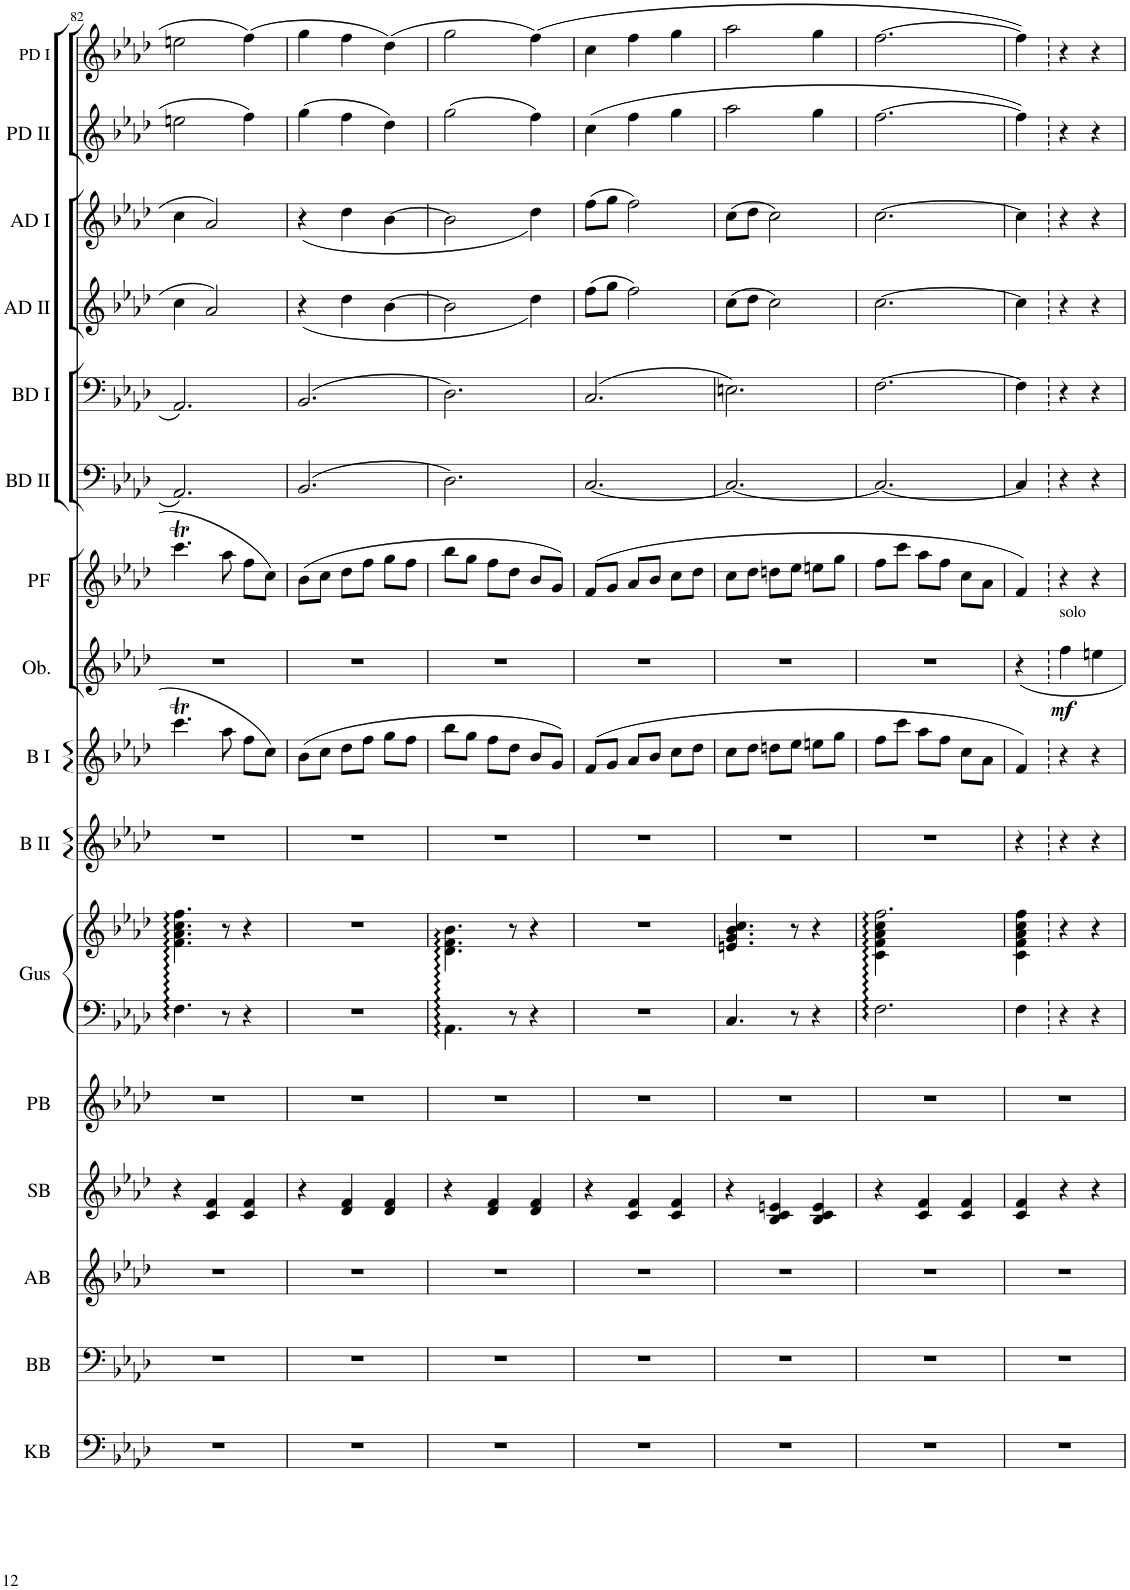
**kern	**kern	**kern	**kern	**kern	**kern	**kern	**kern	**kern	**kern	**dynam	**kern	**kern	**kern	**kern	**kern	**kern	**kern
*part16	*part15	*part14	*part13	*part12	*part11	*part11	*part10	*part9	*part8	*part8	*part7	*part6	*part5	*part4	*part3	*part2	*part1
*staff17	*staff16	*staff15	*staff14	*staff13	*staff12	*staff11	*staff10	*staff9	*staff8	*staff8	*staff7	*staff6	*staff5	*staff4	*staff3	*staff2	*staff1
*I"Kontrabas	*I"Basbalalajka	*I"Altbalalajka	*I"Sekundbalalajka	*I"Primbalalajka	*I"Gusli (klaviatur)	*	*I"Bajan II	*I"Bajan I	*I"Oboe	*	*I"Piccoloflöjt	*I"Basdomra II	*I"Basdomra I	*I"Altdomra II	*I"Altdomra I	*I"Primdomra II	*I"Primdomra I
*I'KB	*I'BB	*I'AB	*I'SB	*I'PB	*I'Gus	*	*I'B II	*I'B I	*I'Ob.	*	*I'PF	*I'BD II	*I'BD I	*I'AD II	*I'AD I	*I'PD II	*I'PD I
!!LO:PB:g=z
*clefF4	*clefF4	*clefG2	*clefG2	*clefG2	*clefF4	*clefG2	*clefG2	*clefG2	*clefG2	*	*clefG2	*clefF4	*clefF4	*clefG2	*clefG2	*clefG2	*clefG2
*	*	*	*	*	*	*	*	*	*	*	*Trd-7c-12	*	*	*	*	*	*
*k[b-e-a-d-]	*k[b-e-a-d-]	*k[b-e-a-d-]	*k[b-e-a-d-]	*k[b-e-a-d-]	*k[b-e-a-d-]	*k[b-e-a-d-]	*k[b-e-a-d-]	*k[b-e-a-d-]	*k[b-e-a-d-]	*	*k[b-e-a-d-]	*k[b-e-a-d-]	*k[b-e-a-d-]	*k[b-e-a-d-]	*k[b-e-a-d-]	*k[b-e-a-d-]	*k[b-e-a-d-]
*M3/4	*M3/4	*M3/4	*M3/4	*M3/4	*M3/4	*M3/4	*M3/4	*M3/4	*M3/4	*	*M3/4	*M3/4	*M3/4	*M3/4	*M3/4	*M3/4	*M3/4
=82	=82	=82	=82	=82	=82	=82	=82	=82	=82	=82	=82	=82	=82	=82	=82	=82	=82
2.r	2.r	2.r	4r	2.r	4.F\	4.f\ 4.a-\ 4.cc\ 4.ff\	2.r	4.ccct\	2.r	.	4.ccct\	2.AA-/	2.AA-/	4cc\	4cc\	2een\	2een\
.	.	.	4c/ 4f/	.	.	.	.	.	.	.	.	.	.	2a-/	2a-/	.	.
.	.	.	.	.	8r	8r	.	8aa-\	.	.	8aa-\	.	.	.	.	.	.
.	.	.	4c/ 4f/	.	4r	4r	.	8ff\L	.	.	8ff\L	.	.	.	.	4ff\	(4ff\
.	.	.	.	.	.	.	.	8cc\J	.	.	8cc\J	.	.	.	.	.	.
=83	=83	=83	=83	=83	=83	=83	=83	=83	=83	=83	=83	=83	=83	=83	=83	=83	=83
2.r	2.r	2.r	4r	2.r	2.r	2.r	2.r	(8b-\L	2.r	.	(8b-\L	(2.BB-/	(2.BB-/	(4r	(4r	(4gg\	4gg\
.	.	.	.	.	.	.	.	8cc\J	.	.	8cc\J	.	.	.	.	.	.
.	.	.	4d-/ 4f/	.	.	.	.	8dd-\L	.	.	8dd-\L	.	.	4dd-\	4dd-\	4ff\	4ff\
.	.	.	.	.	.	.	.	8ff\J	.	.	8ff\J	.	.	.	.	.	.
.	.	.	4d-/ 4f/	.	.	.	.	8gg\L	.	.	8gg\L	.	.	[4b-\	[4b-\	4dd-\)	(4dd-\)
.	.	.	.	.	.	.	.	8ff\J	.	.	8ff\J	.	.	.	.	.	.
=84	=84	=84	=84	=84	=84	=84	=84	=84	=84	=84	=84	=84	=84	=84	=84	=84	=84
2.r	2.r	2.r	4r	2.r	4.AA-\	4.d-\ 4.f\ 4.b-\	2.r	8bb-\L	2.r	.	8bb-\L	2.D-\)	2.D-\)	2b-\]	2b-\]	(2gg\	2gg\
.	.	.	.	.	.	.	.	8gg\J	.	.	8gg\J	.	.	.	.	.	.
.	.	.	4d-/ 4f/	.	.	.	.	8ff\L	.	.	8ff\L	.	.	.	.	.	.
.	.	.	.	.	8r	8r	.	8dd-\J	.	.	8dd-\J	.	.	.	.	.	.
.	.	.	4d-/ 4f/	.	4r	4r	.	8b-/L	.	.	8b-/L	.	.	4dd-\)	4dd-\)	4ff\)	(4ff\)
.	.	.	.	.	.	.	.	8g/J)	.	.	8g/J)	.	.	.	.	.	.
=85	=85	=85	=85	=85	=85	=85	=85	=85	=85	=85	=85	=85	=85	=85	=85	=85	=85
2.r	2.r	2.r	4r	2.r	2.r	2.r	2.r	(8f/L	2.r	.	(8f/L	[2.C/	(2.C/	(8ff\L	(8ff\L	(4cc\	4cc\
.	.	.	.	.	.	.	.	8g/J	.	.	8g/J	.	.	8gg\J	8gg\J	.	.
.	.	.	4c/ 4f/	.	.	.	.	8a-/L	.	.	8a-/L	.	.	2ff\)	2ff\)	4ff\	4ff\
.	.	.	.	.	.	.	.	8b-/J	.	.	8b-/J	.	.	.	.	.	.
.	.	.	4c/ 4f/	.	.	.	.	8cc\L	.	.	8cc\L	.	.	.	.	4gg\	4gg\
.	.	.	.	.	.	.	.	8dd-\J	.	.	8dd-\J	.	.	.	.	.	.
=86	=86	=86	=86	=86	=86	=86	=86	=86	=86	=86	=86	=86	=86	=86	=86	=86	=86
2.r	2.r	2.r	4r	2.r	4.C/	4.en/ 4.g/ 4.b-/ 4.cc/	2.r	8cc\L	2.r	.	8cc\L	2.C/_	2.En\)	(8cc\L	(8cc\L	2aa-\	2aa-\
.	.	.	.	.	.	.	.	8dd-\J	.	.	8dd-\J	.	.	8dd-\J	8dd-\J	.	.
.	.	.	4B-/ 4c/ 4en/	.	.	.	.	8ddn\L	.	.	8ddn\L	.	.	2cc\)	2cc\)	.	.
.	.	.	.	.	8r	8r	.	8ee-\J	.	.	8ee-\J	.	.	.	.	.	.
.	.	.	4B-/ 4c/ 4e/	.	4r	4r	.	8een\L	.	.	8een\L	.	.	.	.	4gg\	4gg\
.	.	.	.	.	.	.	.	8gg\J	.	.	8gg\J	.	.	.	.	.	.
=87	=87	=87	=87	=87	=87	=87	=87	=87	=87	=87	=87	=87	=87	=87	=87	=87	=87
*	*	*	*	*	*	*^	*	*	*	*	*	*	*	*	*	*	*
2.r	2.r	2.r	4r	2.r	2.F\	2.ff\	4c\ 4f\ 4a-\ 4cc\	2.r	8ff\L	2.r	.	8ff\L	2.C/_	[2.F\	[2.cc\	[2.cc\	[2.ff\	[2.ff\
.	.	.	.	.	.	.	.	.	8ccc\J	.	.	8ccc\J	.	.	.	.	.	.
.	.	.	4c/ 4f/	.	.	.	2ryy	.	8aa-\L	.	.	8aa-\L	.	.	.	.	.	.
.	.	.	.	.	.	.	.	.	8ff\J	.	.	8ff\J	.	.	.	.	.	.
.	.	.	4c/ 4f/	.	.	.	.	.	8cc\L	.	.	8cc\L	.	.	.	.	.	.
.	.	.	.	.	.	.	.	.	8a-\J	.	.	8a-\J	.	.	.	.	.	.
*	*	*	*	*	*	*v	*v	*	*	*	*	*	*	*	*	*	*	*
=88	=88	=88	=88	=88	=88	=88	=88	=88	=88	=88	=88	=88	=88	=88	=88	=88	=88
2.r	2.r	2.r	4c/ 4f/	2.r	4F\	4c\ 4f\ 4a-\ 4cc\ 4ff\	4r	4f/)	4r	.	4f/)	4C/]	4F\]	4cc\]	4cc\]	4ff\])	4ff\])
!	!	!	!	!	!	!	!	!	!LO:TX:a:t=solo	!	!	!	!	!	!	!	!
!	!	!	!	!	!	!	!	!	!	!LO:DY:b	!	!	!	!	!	!	!
.	.	.	4r	.	4r	4r	4r	4r	4ff\	mf	4r	4r	4r	4r	4r	4r	4r
.	.	.	4r	.	4r	4r	4r	4r	4een\	.	4r	4r	4r	4r	4r	4r	4r
=	=	=	=	=	=	=	=	=	=	=	=	=	=	=	=	=	=
*-	*-	*-	*-	*-	*-	*-	*-	*-	*-	*-	*-	*-	*-	*-	*-	*-	*-
